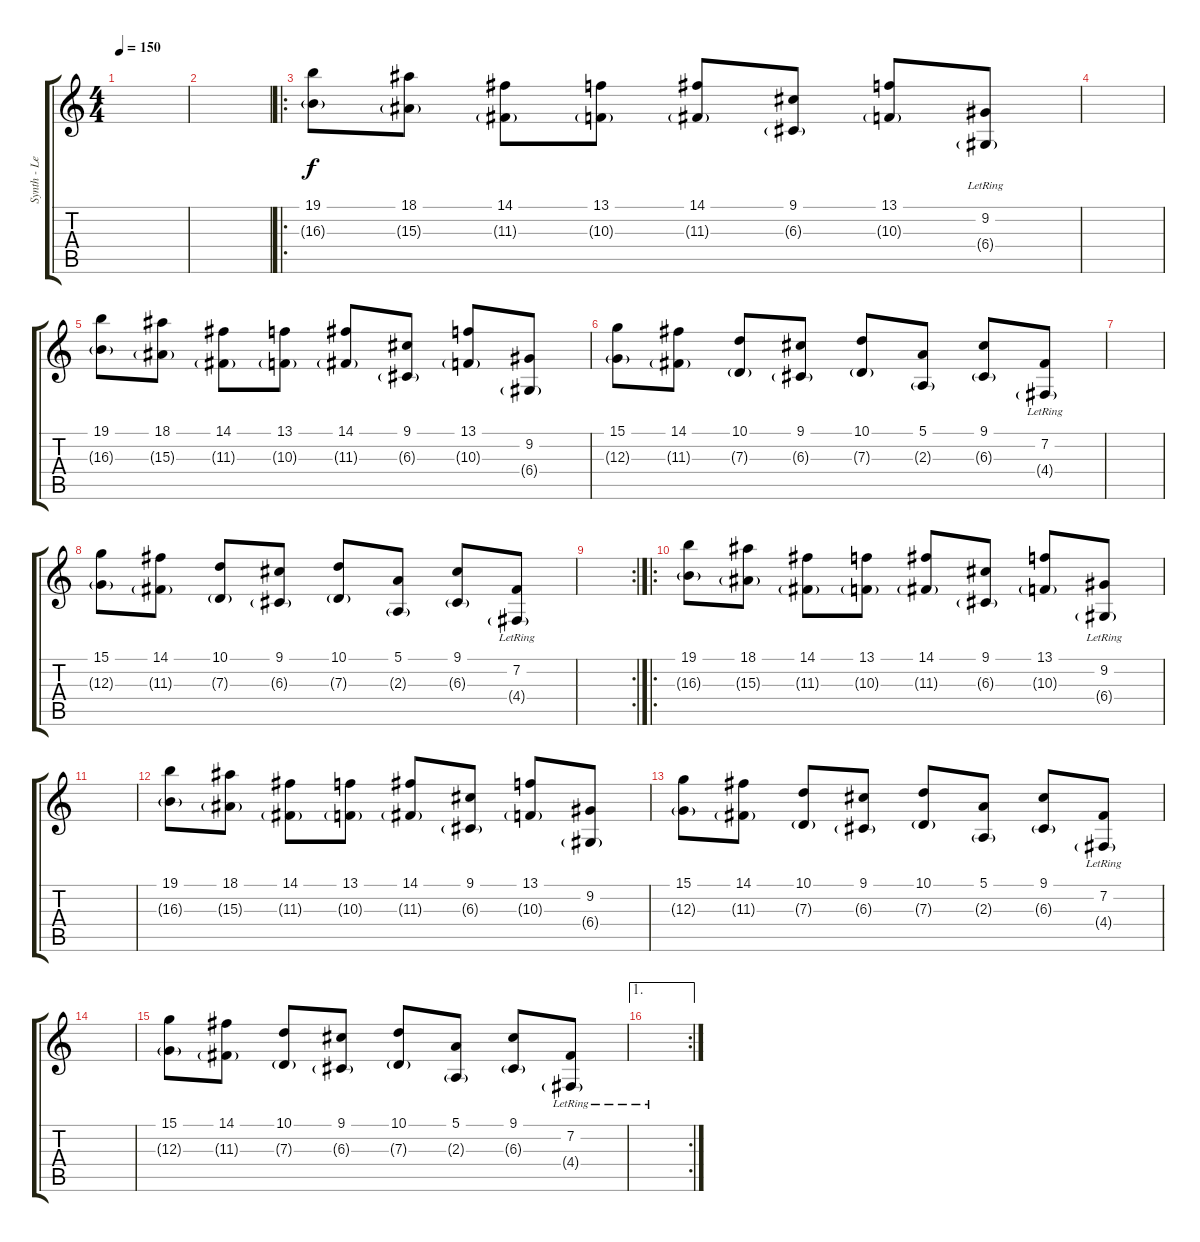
\track ("Synth - Lead" "Synth - Le") {instrument harpsichord}
\staff {score tabs}
\tuning (E4 B3 G3 D3 A2 E2) {hide}
\ts (4 4)
\tempo 150
\clef g2
\ks c
|
|
\ro
(19.1 16.3{g}).8 (18.1 15.3{g}).8 (14.1 11.3{g}).8 (13.1 10.3{g}).8 (14.1 11.3{g}).8 (9.1 6.3{g}).8 (13.1 10.3{g}).8 (9.2{lr} 6.4{g lr}).8 |
|
(19.1 16.3{g}).8 (18.1 15.3{g}).8 (14.1 11.3{g}).8 (13.1 10.3{g}).8 (14.1 11.3{g}).8 (9.1 6.3{g}).8 (13.1 10.3{g}).8 (9.2 6.4{g}).8 |
(15.1 12.3{g}).8 (14.1 11.3{g}).8 (10.1 7.3{g}).8 (9.1 6.3{g}).8 (10.1 7.3{g}).8 (5.1 2.3{g}).8 (9.1 6.3{g}).8 (7.2{lr} 4.4{g lr}).8 |
|
(15.1 12.3{g}).8 (14.1 11.3{g}).8 (10.1 7.3{g}).8 (9.1 6.3{g}).8 (10.1 7.3{g}).8 (5.1 2.3{g}).8 (9.1 6.3{g}).8 (7.2{lr} 4.4{g lr}).8 |
\rc 2
|
\ro
(19.1 16.3{g}).8 (18.1 15.3{g}).8 (14.1 11.3{g}).8 (13.1 10.3{g}).8 (14.1 11.3{g}).8 (9.1 6.3{g}).8 (13.1 10.3{g}).8 (9.2{lr} 6.4{g lr}).8 |
|
(19.1 16.3{g}).8 (18.1 15.3{g}).8 (14.1 11.3{g}).8 (13.1 10.3{g}).8 (14.1 11.3{g}).8 (9.1 6.3{g}).8 (13.1 10.3{g}).8 (9.2 6.4{g}).8 |
(15.1 12.3{g}).8 (14.1 11.3{g}).8 (10.1 7.3{g}).8 (9.1 6.3{g}).8 (10.1 7.3{g}).8 (5.1 2.3{g}).8 (9.1 6.3{g}).8 (7.2{lr} 4.4{g lr}).8 |
|
(15.1 12.3{g}).8 (14.1 11.3{g}).8 (10.1 7.3{g}).8 (9.1 6.3{g}).8 (10.1 7.3{g}).8 (5.1 2.3{g}).8 (9.1 6.3{g}).8 (7.2{lr} 4.4{g lr}).8 |
\ae 1
\rc 2
